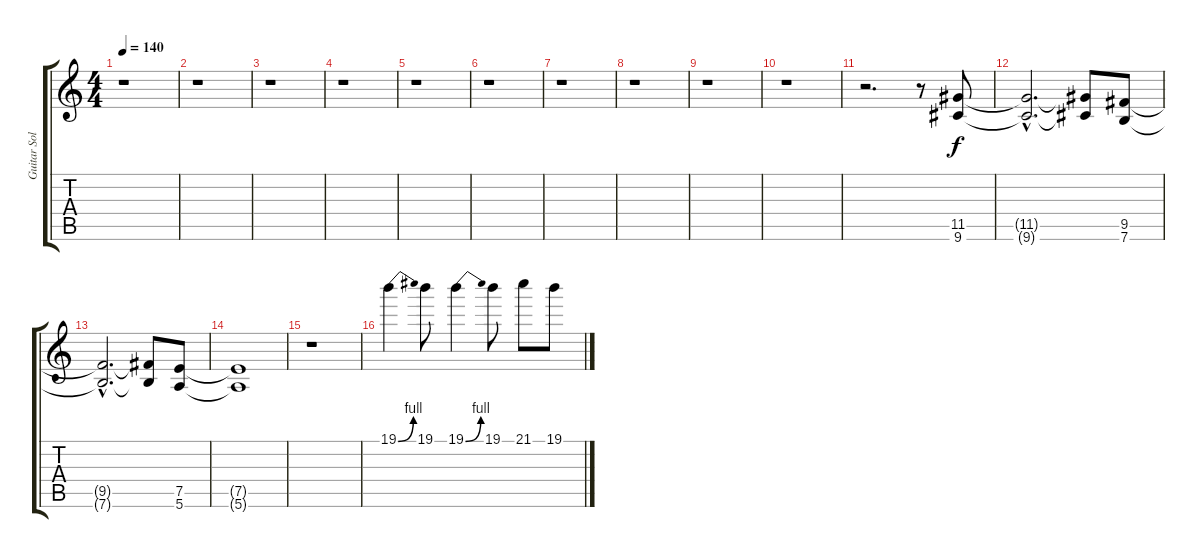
\track ("Guitar Solo" "Guitar Sol") {instrument overdrivenguitar}
\staff {score tabs}
\tuning (E4 B3 G3 D3 A2 E2) {hide}
\ts (4 4)
\tempo 140
\clef g2
\ks c
r.1{dy f} |
r.1 |
r.1 |
r.1 |
r.1 |
r.1 |
r.1 |
r.1 |
r.1 |
r.1 |
r.2{d} r.8 (11.5 9.6).8 |
(11.5{hac t} 9.6{hac t}).2{d} (11.5{t} 9.6{t}).8 (9.5 7.6).8 |
(9.5{hac t} 7.6{hac t}).2{d} (9.5{t} 7.6{t}).8 (7.5 5.6).8 |
(7.5{t} 5.6{t}).1 |
r.1 |
19.1{be (bend 0 0 60 4)}.4 19.1.8 19.1{be (bend 0 0 60 4)}.4 19.1.8 21.1.8 19.1.8
